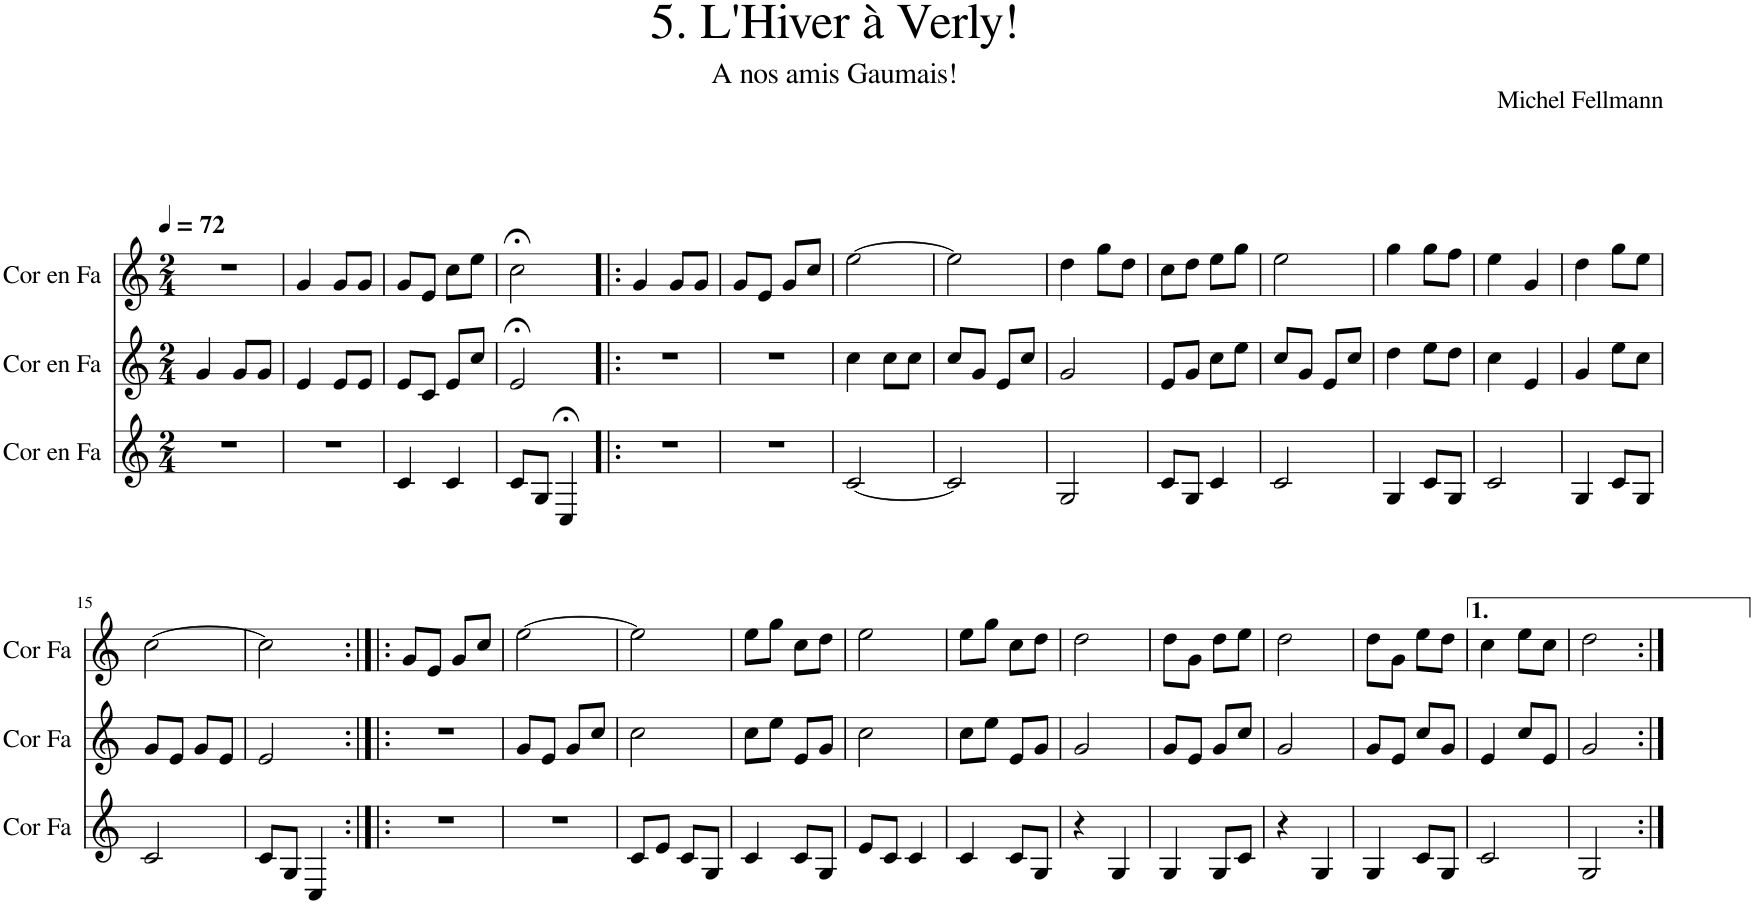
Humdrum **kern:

**kern	**kern	**kern
*part3	*part2	*part1
*staff3	*staff2	*staff1
*I"Cor en Fa	*I"Cor en Fa	*I"Cor en Fa
*I'Cor Fa	*I'Cor Fa	*I'Cor Fa
*clefG2	*clefG2	*clefG2
*Trd4c7	*Trd4c7	*Trd4c7
*k[]	*k[]	*k[]
*M2/4	*M2/4	*M2/4
*MM72	*MM72	*MM72
=1	=1	=1
2r	4g/	2r
.	8g/L	.
.	8g/J	.
=2	=2	=2
2r	4e/	4g/
.	8e/L	8g/L
.	8e/J	8g/J
=3	=3	=3
4c/	8e/L	8g/L
.	8c/J	8e/J
4c/	8e/L	8cc\L
.	8cc/J	8ee\J
=4	=4	=4
8c/L	2e;</	2cc;<\
8G/J	.	.
4C;</	.	.
=5!|:	=5!|:	=5!|:
2r	2r	4g/
.	.	8g/L
.	.	8g/J
=6	=6	=6
2r	2r	8g/L
.	.	8e/J
.	.	8g/L
.	.	8cc/J
=7	=7	=7
[2c/	4cc\	[2ee\
.	8cc\L	.
.	8cc\J	.
=8	=8	=8
2c/]	8cc/L	2ee\]
.	8g/J	.
.	8e/L	.
.	8cc/J	.
=9	=9	=9
2G/	2g/	4dd\
.	.	8gg\L
.	.	8dd\J
=10	=10	=10
8c/L	8e/L	8cc\L
8G/J	8g/J	8dd\J
4c/	8cc\L	8ee\L
.	8ee\J	8gg\J
=11	=11	=11
2c/	8cc/L	2ee\
.	8g/J	.
.	8e/L	.
.	8cc/J	.
=12	=12	=12
4G/	4dd\	4gg\
8c/L	8ee\L	8gg\L
8G/J	8dd\J	8ff\J
=13	=13	=13
2c/	4cc\	4ee\
.	4e/	4g/
=14	=14	=14
4G/	4g/	4dd\
8c/L	8ee\L	8gg\L
8G/J	8cc\J	8ee\J
!!LO:LB:g=z
=15	=15	=15
2c/	8g/L	[2cc\
.	8e/J	.
.	8g/L	.
.	8e/J	.
=16	=16	=16
8c/L	2e/	2cc\]
8G/J	.	.
4C/	.	.
=17:|!|:	=17:|!|:	=17:|!|:
2r	2r	8g/L
.	.	8e/J
.	.	8g/L
.	.	8cc/J
=18	=18	=18
2r	8g/L	[2ee\
.	8e/J	.
.	8g/L	.
.	8cc/J	.
=19	=19	=19
8c/L	2cc\	2ee\]
8e/J	.	.
8c/L	.	.
8G/J	.	.
=20	=20	=20
4c/	8cc\L	8ee\L
.	8ee\J	8gg\J
8c/L	8e/L	8cc\L
8G/J	8g/J	8dd\J
=21	=21	=21
8e/L	2cc\	2ee\
8c/J	.	.
4c/	.	.
=22	=22	=22
4c/	8cc\L	8ee\L
.	8ee\J	8gg\J
8c/L	8e/L	8cc\L
8G/J	8g/J	8dd\J
=23	=23	=23
4r	2g/	2dd\
4G/	.	.
=24	=24	=24
4G/	8g/L	8dd\L
.	8e/J	8g\J
8G/L	8g/L	8dd\L
8c/J	8cc/J	8ee\J
=25	=25	=25
4r	2g/	2dd\
4G/	.	.
=26	=26	=26
4G/	8g/L	8dd\L
.	8e/J	8g\J
8c/L	8cc/L	8ee\L
8G/J	8g/J	8dd\J
=27	=27	=27
2c/	4e/	4cc\
.	8cc/L	8ee\L
.	8e/J	8cc\J
=28	=28	=28
2G/	2g/	2dd\
=:|!	=:|!	=:|!
*-	*-	*-
